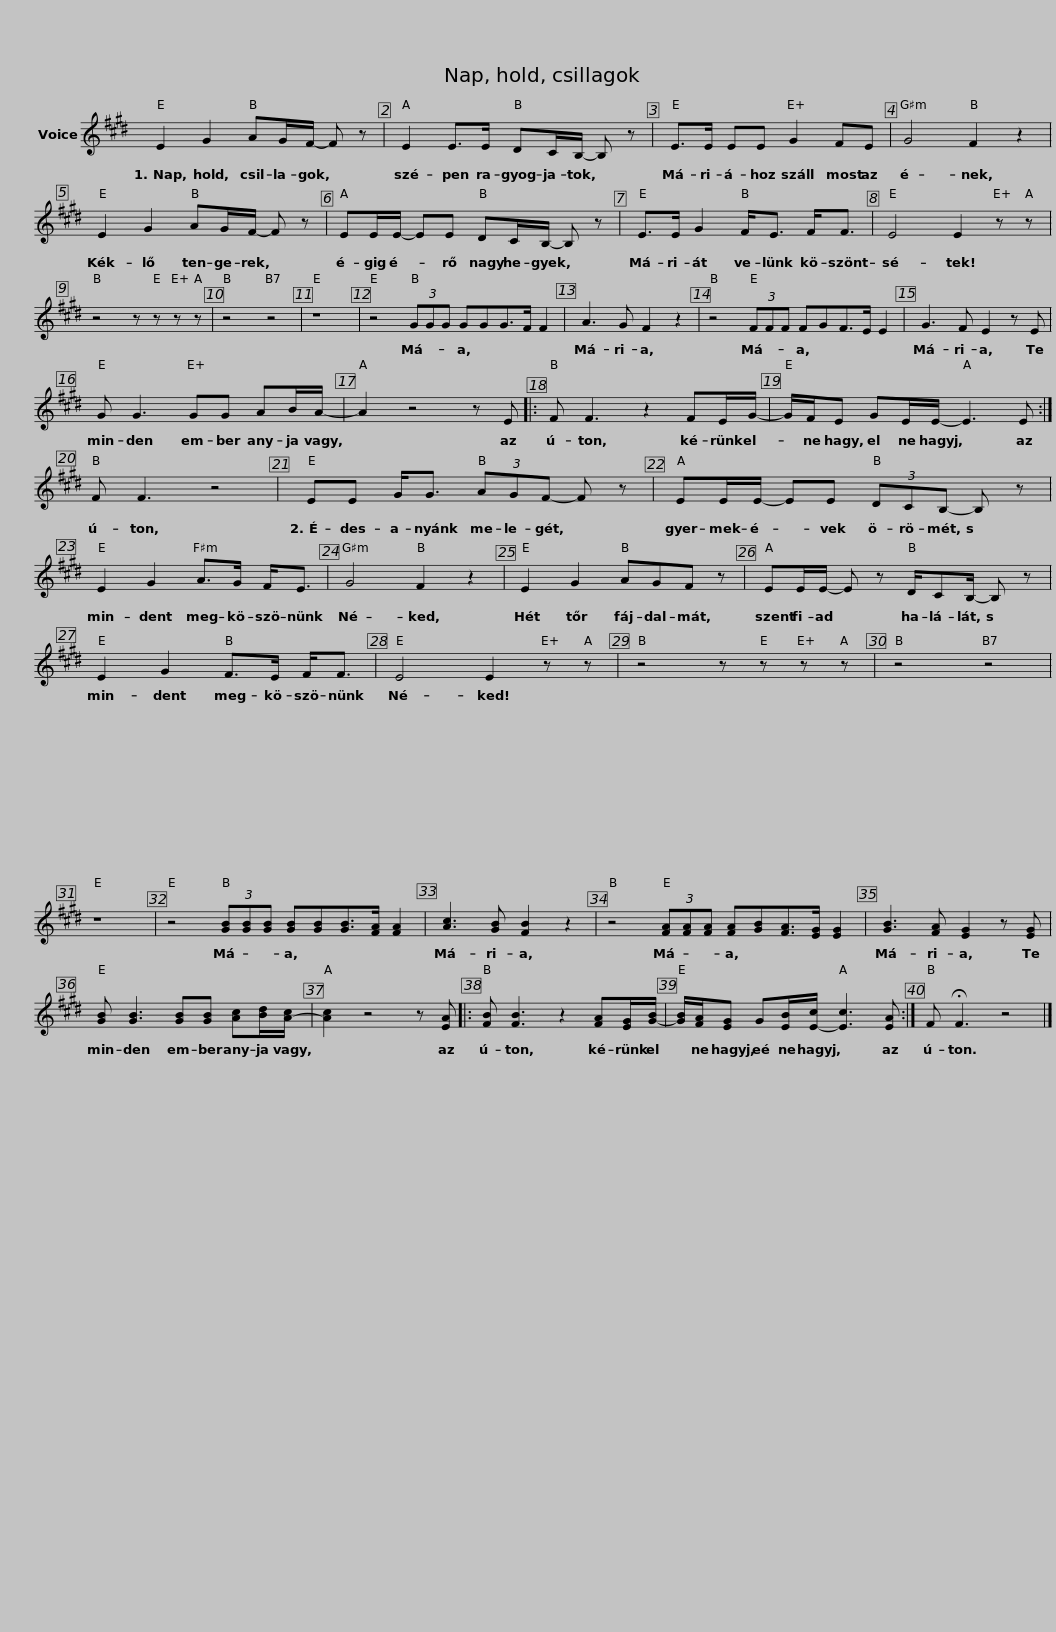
X:1
L:1/8
M:none
I:linebreak $
K:E
V:1 treble
V:1
 E2 G2 AG/F/- F z | E2 E>E DC/B,/- B, z | E>E EE G2 FE | G4 F2 z2 |$ E2 G2 AG/F/- F z | %5
 EE/E/- EE DC/B,/- B, z | E>E G2 F<E F<F | E4 E2 z z |$ z4 z z z z | z4 z4 | %10
 z8 |$ z4 (3GGG GGG>F F2 | A3 G F2 z2 | z4 (3FFF FGF>E E2 | G3 F E2 z E |$ %15
 G G3 GG AB/A/- | A2 z4 z E |:$ F F3 z2 FE/G/- | G/F/E GE/E/- E3 E :| F F3 z4 |$ %20
 EE G<G (3AGF- F z | EE/E/- EE (3DCB,- B, z | E2 G2 A>G F<E | G4 F2 z2 |$ E2 G2 AGF z | %25
 EE/E/- E z D/CB,/- B, z | E2 G2 F>E F<F | E4 E2 z z |$ z4 z z z z | z4 z4 | %30
 z8 |$ z4 (3[GB][GB][GB] [GB][GB][GB]>[FA] [FA]2 | [Ac]3 [GB] [FB]2 z2 | z4 (3[FA][FA][FA] [FA][GB][FA]>[EG] [EG]2 | [GB]3 [FA] [EG]2 z [EG] |$ %35
 [GB] [GB]3 [GB][GB] [Ac][Bd]/[A-c]/ | [Ac]2 z4 z [EA] |:$ [FB] [FB]3 z2 [FA][EG]/[G-B]/ | [GB]/[FA]/[EG] G[EB]/[E-c]/ [Ec]3 [EA] :| F !fermata!F3 z4 |] %40
